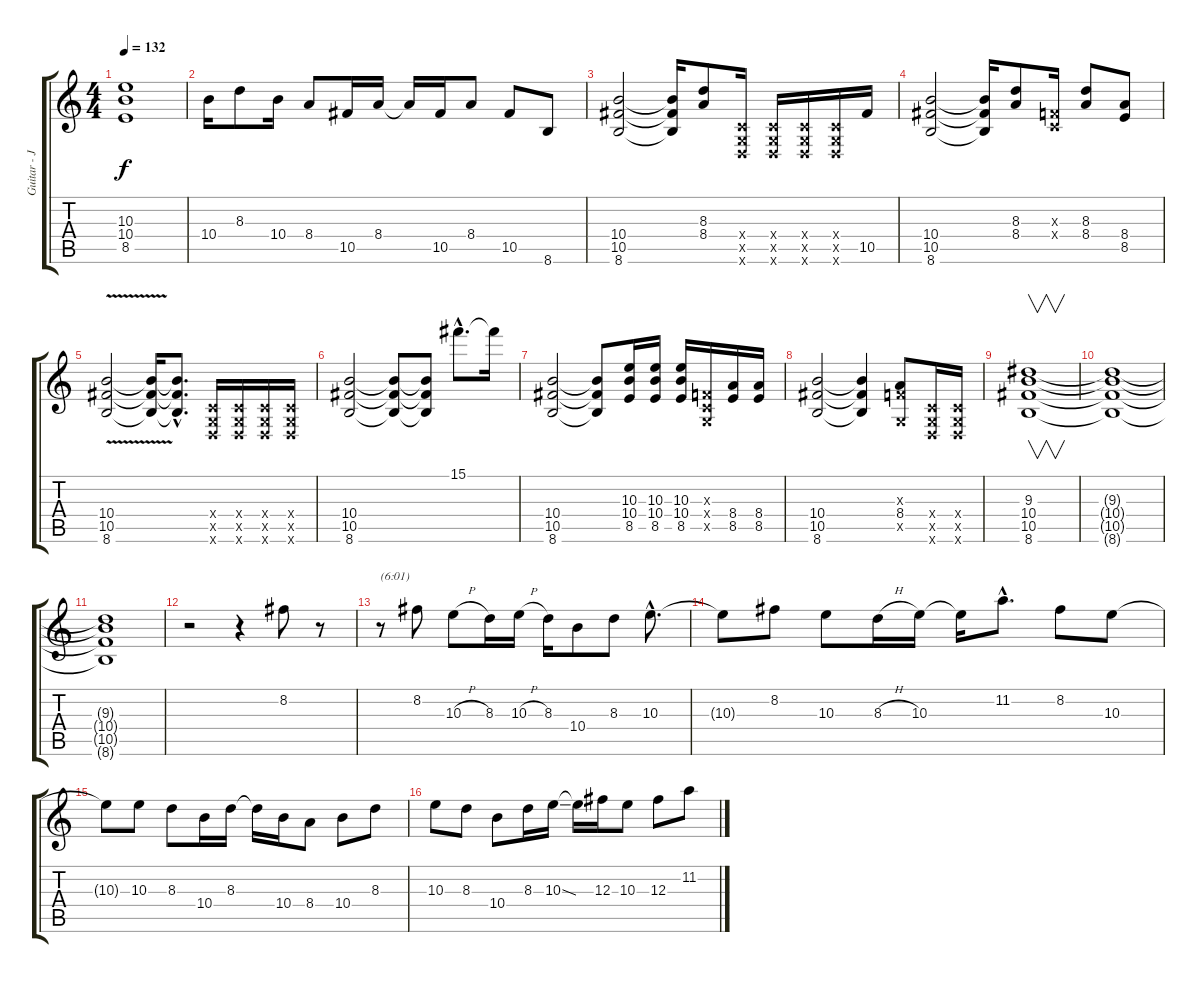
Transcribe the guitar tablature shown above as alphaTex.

\track ("Guitar - John Squire" "Guitar - J") {instrument distortionguitar}
\staff {score tabs}
\tuning (Eb4 Bb3 Gb3 Db3 Ab2 Eb2) {hide}
\ts (4 4)
\tempo 132
\clef g2
\ks c
(10.3{t} 10.4{t} 8.5{t}).1{dy f} |
10.4.16 8.3.8 10.4.16 8.4.8 10.5.16 8.4.16 8.4{t}.16 10.5.16 8.4.8 10.5.8 8.6.8 |
(10.4 10.5 8.6).2 (10.4{t} 10.5{t} 8.6{t}).16 (8.3 8.4).8 (-1.4{x} -1.5{x} -1.6{x}).16 (-1.4{x} -1.5{x} -1.6{x}).16 (-1.4{x} -1.5{x} -1.6{x}).16 (-1.4{x} -1.5{x} -1.6{x}).16 10.5.16 |
(10.4 10.5 8.6).2 (10.4{t} 10.5{t} 8.6{t}).16 (8.3 8.4).8 (-1.3{x} -1.4{x}).16 (8.3 8.4).8 (8.4 8.5).8 |
(10.4{v} 10.5{v} 8.6{v}).2 (10.4{t} 10.5{t} 8.6{t}).16 (10.4{hac t} 10.5{hac t} 8.6{hac t}).8{d} (-1.4{x} -1.5{x} -1.6{x}).16 (-1.4{x} -1.5{x} -1.6{x}).16 (-1.4{x} -1.5{x} -1.6{x}).16 (-1.4{x} -1.5{x} -1.6{x}).16 |
(10.4 10.5 8.6).2 (10.4{t} 10.5{t} 8.6{t}).8 (10.4{t} 10.5{t} 8.6{t}).8 15.1{hac}.8{d} 15.1{t}.16 |
(10.4 10.5 8.6).2 (10.4{t} 10.5{t} 8.6{t}).8 (10.3 10.4 8.5).16 (10.3 10.4 8.5).16 (10.3 10.4 8.5).16 (-1.3{x} -1.4{x} -1.5{x}).16 (8.4 8.5).16 (8.4 8.5).16 |
(10.4 10.5 8.6).2 (10.4{t} 10.5{t} 8.6{t}).4 (-1.3{x} 8.4 -1.5{x}).8 (-1.4{x} -1.5{x} -1.6{x}).16 (-1.4{x} -1.5{x} -1.6{x}).16 |
(9.3 10.4 10.5 8.6).1{v} |
(9.3{t} 10.4{t} 10.5{t} 8.6{t}).1 |
(9.3{t} 10.4{t} 10.5{t} 8.6{t}).1 |
r.2 r.4 8.2.8 r.8 |
r.8{txt "(6:01)"} 8.2.8 10.3{h}.8 8.3.16 10.3{h}.16 8.3.16 10.4.8 8.3.8 10.3{hac}.8{d} |
10.3{t}.8 8.2.8 10.3.8 8.3{h}.16 10.3.16 10.3{t}.16 11.2{hac}.8{d} 8.2.8 10.3.8 |
10.3{t}.8 10.3.8 8.3.8 10.4.16 8.3.16 8.3{t}.16 10.4.16 8.4.8 10.4.8 8.3.8 |
10.3.8 8.3.8 10.4.8 8.3.16 10.3{ss}.16 10.3{t}.16 12.3.16 10.3.8 12.3.8 11.2.8
